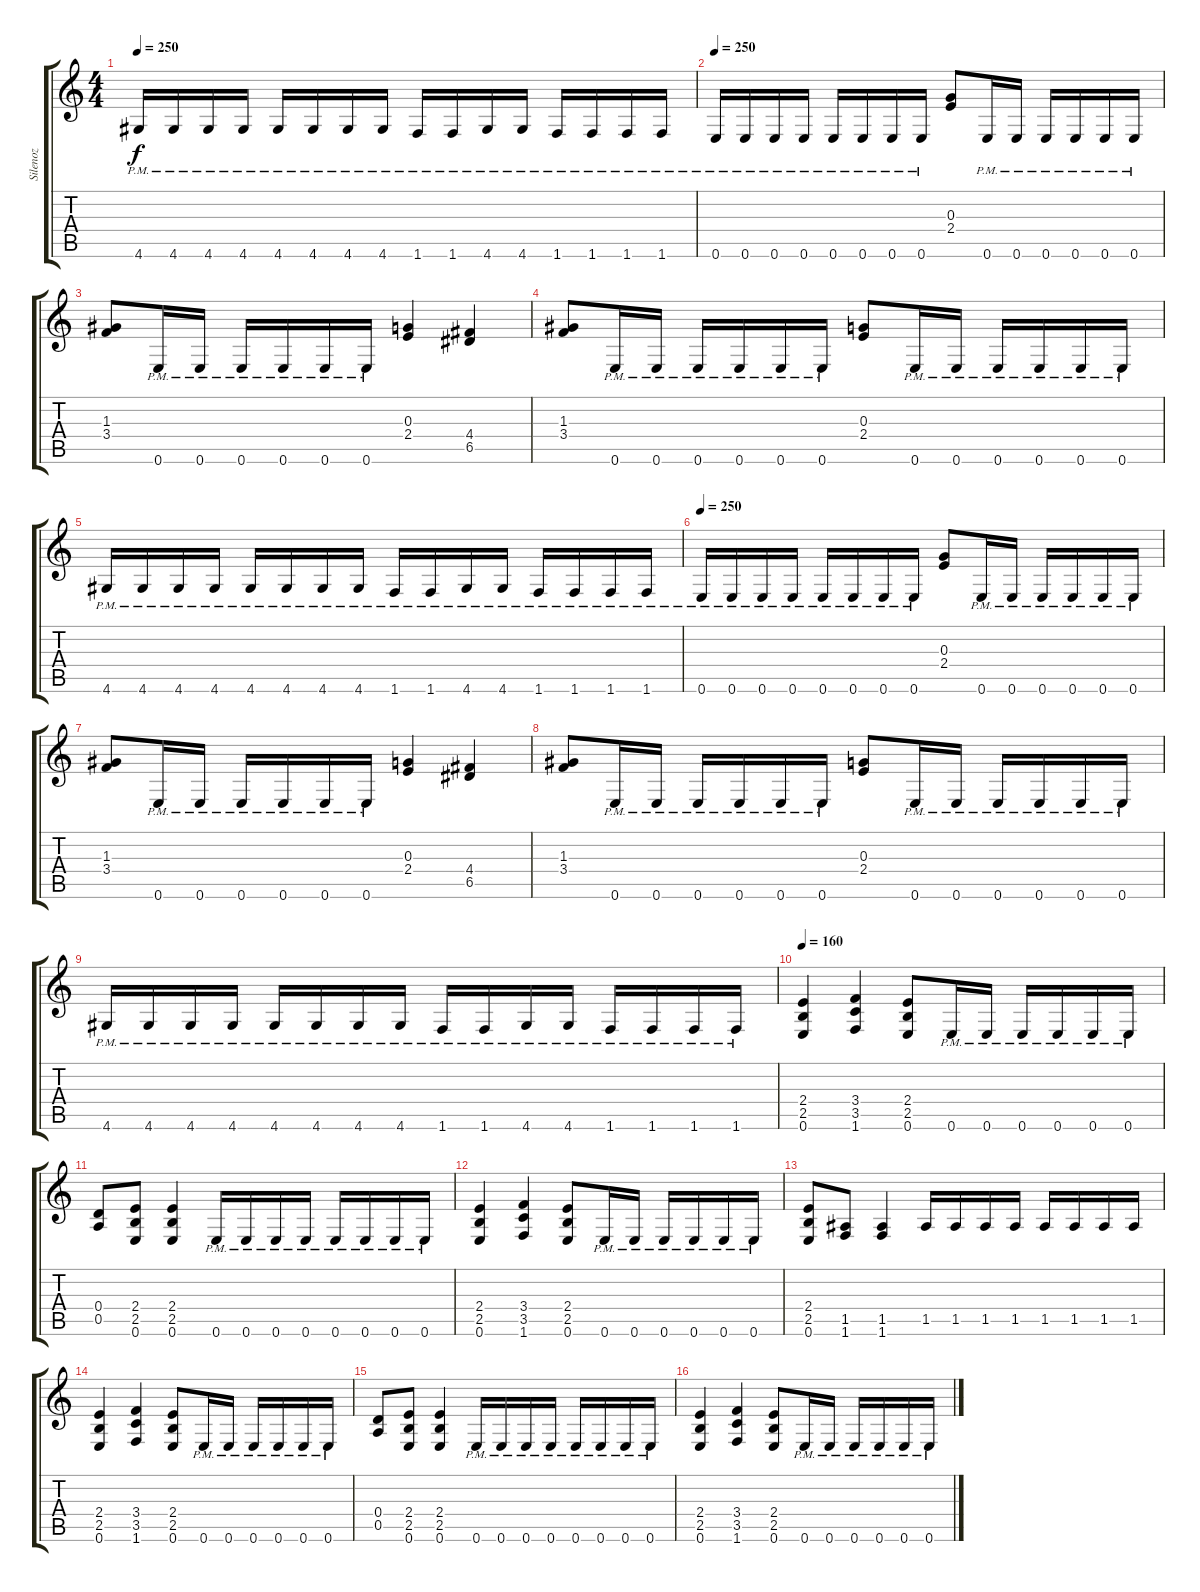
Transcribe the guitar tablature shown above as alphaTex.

\track ("Silenoz" "Silenoz") {instrument distortionguitar}
\staff {score tabs}
\tuning (E4 B3 G3 D3 A2 E2) {hide}
\ts (4 4)
\tempo 250
\clef g2
\ks c
4.6{pm}.16{dy f} 4.6{pm}.16 4.6{pm}.16 4.6{pm}.16 4.6{pm}.16 4.6{pm}.16 4.6{pm}.16 4.6{pm}.16 1.6{pm}.16 1.6{pm}.16 4.6{pm}.16 4.6{pm}.16 1.6{pm}.16 1.6{pm}.16 1.6{pm}.16 1.6{pm}.16 |
\tempo 250
0.6{pm}.16 0.6{pm}.16 0.6{pm}.16 0.6{pm}.16 0.6{pm}.16 0.6{pm}.16 0.6{pm}.16 0.6{pm}.16 (0.3 2.4).8 0.6{pm}.16 0.6{pm}.16 0.6{pm}.16 0.6{pm}.16 0.6{pm}.16 0.6{pm}.16 |
(1.3 3.4).8 0.6{pm}.16 0.6{pm}.16 0.6{pm}.16 0.6{pm}.16 0.6{pm}.16 0.6{pm}.16 (0.3 2.4).4 (4.4 6.5).4 |
(1.3 3.4).8 0.6{pm}.16 0.6{pm}.16 0.6{pm}.16 0.6{pm}.16 0.6{pm}.16 0.6{pm}.16 (0.3 2.4).8 0.6{pm}.16 0.6{pm}.16 0.6{pm}.16 0.6{pm}.16 0.6{pm}.16 0.6{pm}.16 |
4.6{pm}.16 4.6{pm}.16 4.6{pm}.16 4.6{pm}.16 4.6{pm}.16 4.6{pm}.16 4.6{pm}.16 4.6{pm}.16 1.6{pm}.16 1.6{pm}.16 4.6{pm}.16 4.6{pm}.16 1.6{pm}.16 1.6{pm}.16 1.6{pm}.16 1.6{pm}.16 |
\tempo 250
0.6{pm}.16 0.6{pm}.16 0.6{pm}.16 0.6{pm}.16 0.6{pm}.16 0.6{pm}.16 0.6{pm}.16 0.6{pm}.16 (0.3 2.4).8 0.6{pm}.16 0.6{pm}.16 0.6{pm}.16 0.6{pm}.16 0.6{pm}.16 0.6{pm}.16 |
(1.3 3.4).8 0.6{pm}.16 0.6{pm}.16 0.6{pm}.16 0.6{pm}.16 0.6{pm}.16 0.6{pm}.16 (0.3 2.4).4 (4.4 6.5).4 |
(1.3 3.4).8 0.6{pm}.16 0.6{pm}.16 0.6{pm}.16 0.6{pm}.16 0.6{pm}.16 0.6{pm}.16 (0.3 2.4).8 0.6{pm}.16 0.6{pm}.16 0.6{pm}.16 0.6{pm}.16 0.6{pm}.16 0.6{pm}.16 |
4.6{pm}.16 4.6{pm}.16 4.6{pm}.16 4.6{pm}.16 4.6{pm}.16 4.6{pm}.16 4.6{pm}.16 4.6{pm}.16 1.6{pm}.16 1.6{pm}.16 4.6{pm}.16 4.6{pm}.16 1.6{pm}.16 1.6{pm}.16 1.6{pm}.16 1.6{pm}.16 |
\section ("" "")
\tempo 160
(2.4 2.5 0.6).4 (3.4 3.5 1.6).4 (2.4 2.5 0.6).8 0.6{pm}.16 0.6{pm}.16 0.6{pm}.16 0.6{pm}.16 0.6{pm}.16 0.6{pm}.16 |
(0.4 0.5).8 (2.4 2.5 0.6).8 (2.4 2.5 0.6).4 0.6{pm}.16 0.6{pm}.16 0.6{pm}.16 0.6{pm}.16 0.6{pm}.16 0.6{pm}.16 0.6{pm}.16 0.6{pm}.16 |
(2.4 2.5 0.6).4 (3.4 3.5 1.6).4 (2.4 2.5 0.6).8 0.6{pm}.16 0.6{pm}.16 0.6{pm}.16 0.6{pm}.16 0.6{pm}.16 0.6{pm}.16 |
(2.4 2.5 0.6).8 (1.5 1.6).8 (1.5 1.6).4 1.5.16 1.5.16 1.5.16 1.5.16 1.5.16 1.5.16 1.5.16 1.5.16 |
(2.4 2.5 0.6).4 (3.4 3.5 1.6).4 (2.4 2.5 0.6).8 0.6{pm}.16 0.6{pm}.16 0.6{pm}.16 0.6{pm}.16 0.6{pm}.16 0.6{pm}.16 |
(0.4 0.5).8 (2.4 2.5 0.6).8 (2.4 2.5 0.6).4 0.6{pm}.16 0.6{pm}.16 0.6{pm}.16 0.6{pm}.16 0.6{pm}.16 0.6{pm}.16 0.6{pm}.16 0.6{pm}.16 |
(2.4 2.5 0.6).4 (3.4 3.5 1.6).4 (2.4 2.5 0.6).8 0.6{pm}.16 0.6{pm}.16 0.6{pm}.16 0.6{pm}.16 0.6{pm}.16 0.6{pm}.16
